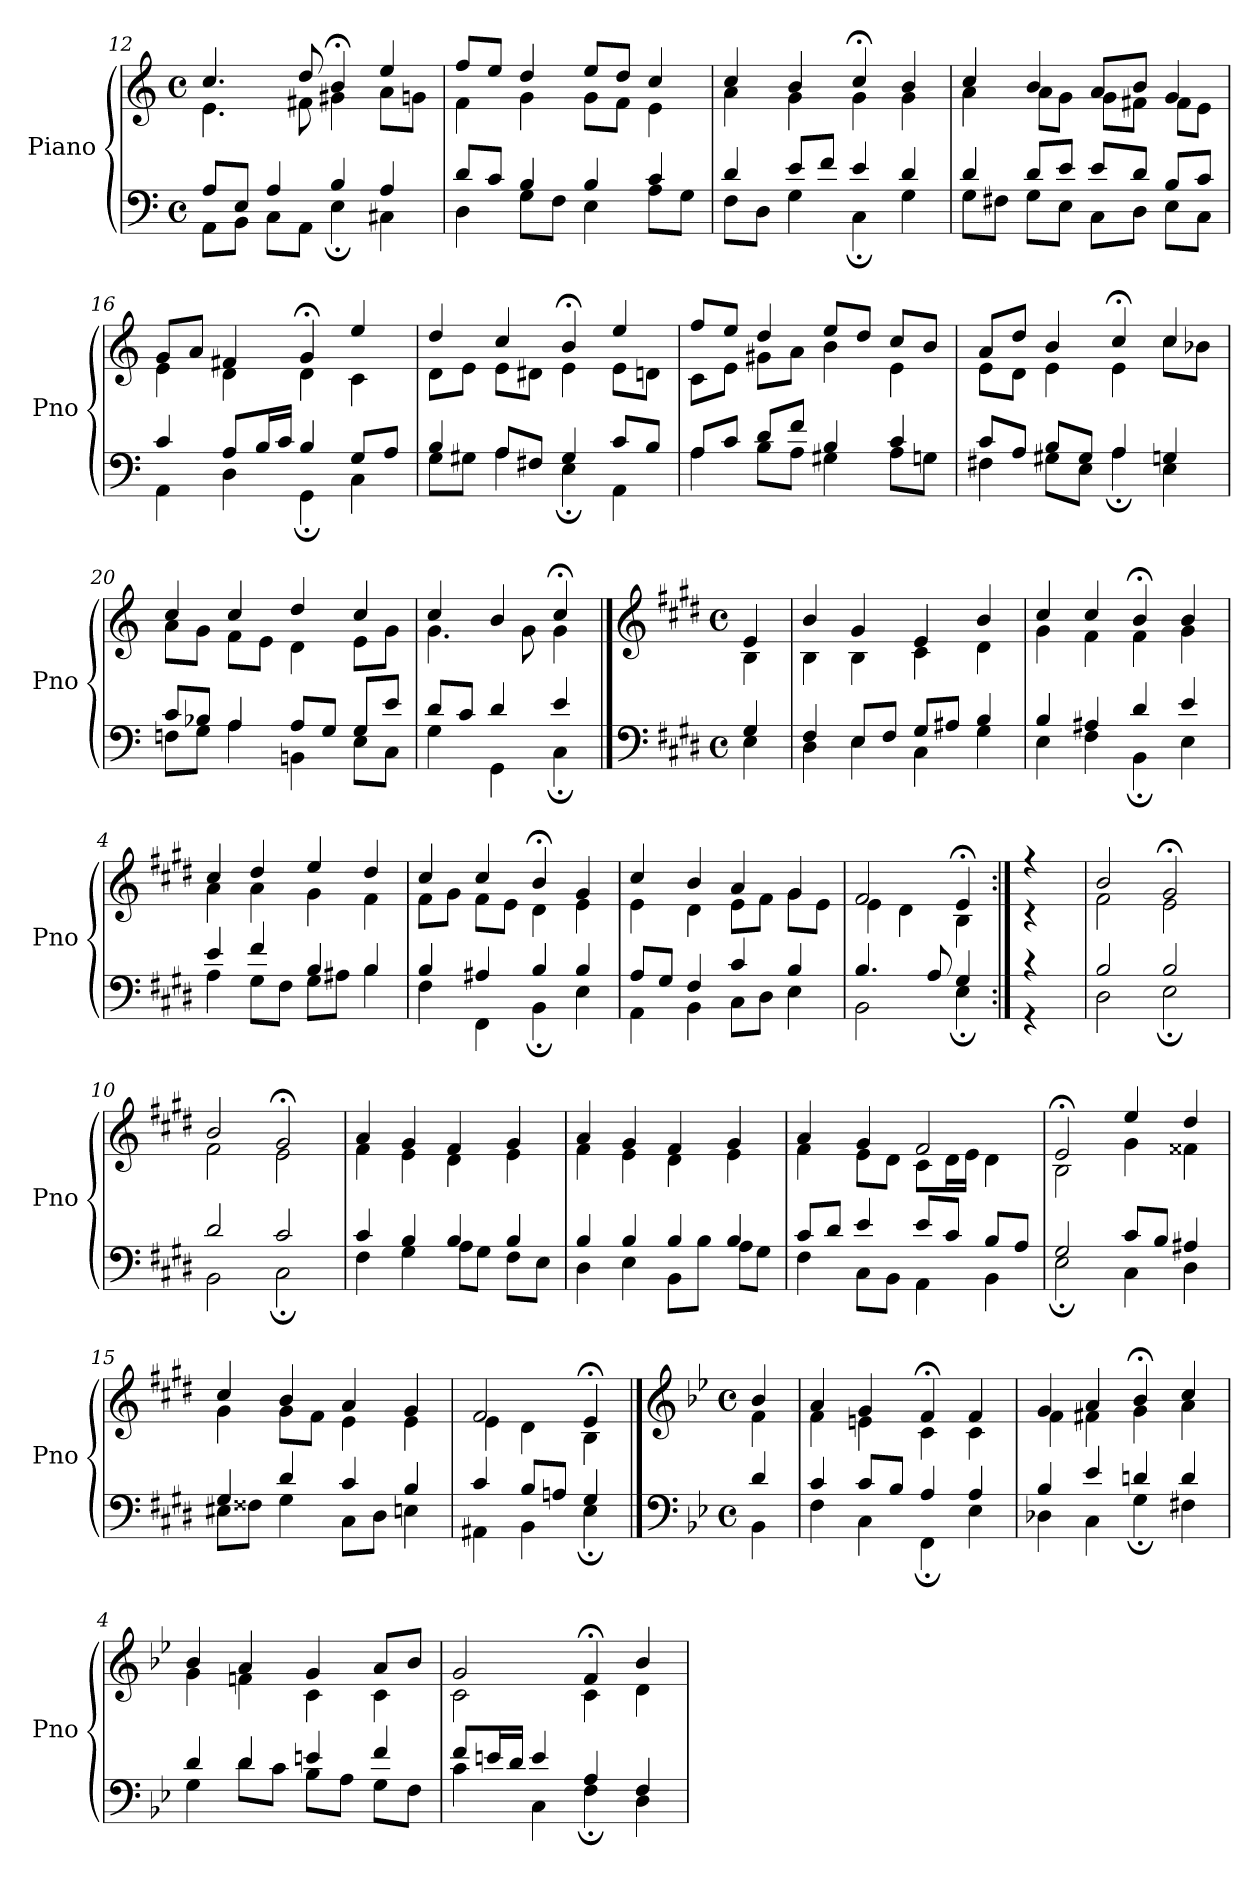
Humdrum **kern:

**kern	**kern
*part1	*part1
*staff2	*staff1
*I"Piano	*
*I'Pno	*
*clefF4	*clefG2
*k[]	*k[]
*M4/4	*M4/4
*met(c)	*met(c)
=12	=12
*^	*^
8A/L	8AA\L	4.cc/	4.e\
8E/J	8BB\J	.	.
4A/	8C\L	.	.
.	8AA\J	8dd/	8f#X\
4B/	4E;\	4b;</	4g#X\
4A/	4C#X\	4ee/	8a\L
.	.	.	8gn\J
=13	=13	=13	=13
8d/L	4D\	8ff/L	4f\
8c/J	.	8ee/J	.
4B/	8G\L	4dd/	4g\
.	8F\J	.	.
4B/	4E\	8ee/L	8g\L
.	.	8dd/J	8f\J
4c/	8A\L	4cc/	4e\
.	8G\J	.	.
=14	=14	=14	=14
4d/	8F\L	4cc/	4a\
.	8D\J	.	.
8e/L	4G\	4b/	4g\
8f/J	.	.	.
4e/	4C;\	4cc;</	4g\
4d/	4G\	4b/	4g\
=15	=15	=15	=15
4d/	8G\L	4cc/	4a\
.	8F#X\J	.	.
8d/L	8G\L	4b/	8a\L
8e/J	8E\J	.	8g\J
8e/L	8C\L	8a/L	8g\L
8d/J	8D\J	8b/J	8f#X\J
8B/L	8E\L	4g/	8f#\L
8c/J	8C\J	.	8e\J
=16	=16	=16	=16
4c/	4AA\	8g/L	4e\
.	.	8a/J	.
8A/L	4D\	4f#X/	4d\
16B/L	.	.	.
16c/JJ	.	.	.
4B/	4GG;\	4g;</	4d\
8G/L	4C\	4ee/	4c\
8A/J	.	.	.
=17	=17	=17	=17
4B/	8G\L	4dd/	8d\L
.	8G#X\J	.	8e\J
8A/L	4A\	4cc/	8e\L
8F#X/J	.	.	8d#X\J
4G#/	4E;\	4b;</	4e\
8c/L	4AA\	4ee/	8e\L
8B/J	.	.	8dn\J
=18	=18	=18	=18
8A/L	4A\	8ff/L	8c\L
8c/J	.	8ee/J	8e\J
8d/L	8B\L	4dd/	8g#X\L
8f/J	8A\J	.	8a\J
4B/	4G#X\	8ee/L	4b\
.	.	8dd/J	.
4c/	8A\L	8cc/L	4e\
.	8Gn\J	8b/J	.
=19	=19	=19	=19
8c/L	4F#X\	8a/L	8e\L
8A/J	.	8dd/J	8d\J
8B/L	8G#X\L	4b/	4e\
8G#/J	8E\J	.	.
4A/	4A;\	4cc;</	4e\
4Gn/	4E\	4cc/	8cc\L
.	.	.	8b-X\J
=20	=20	=20	=20
8c/L	8Fn\L	4cc/	8a\L
8B-X/J	8G\J	.	8g\J
4A/	4A\	4cc/	8f\L
.	.	.	8e\J
8A/L	4BBn\	4dd/	4d\
8G/J	.	.	.
8G/L	8E\L	4cc/	8e\L
8e/J	8C\J	.	8g\J
=21	=21	=21	=21
8d/L	4G\	4cc/	4.g\
8c/J	.	.	.
4d/	4GG\	4b/	.
.	.	.	8g\
4e/	4C;\	4cc;</	4g\
==1	==1	==1	==1
*clefF4	*	*clefG2	*
*k[f#c#g#d#]	*	*k[f#c#g#d#]	*
*M4/4	*	*M4/4	*
*met(c)	*	*met(c)	*
4G#/	4E\	4e/	4B\
=2	=2	=2	=2
4F#/	4D#\	4b/	4B\
8E/L	4E\	4g#/	4B\
8F#/J	.	.	.
8G#/L	4C#\	4e/	4c#\
8A#X/J	.	.	.
4B/	4G#\	4b/	4d#\
=3	=3	=3	=3
4B/	4E\	4cc#/	4g#\
4A#X/	4F#\	4cc#/	4f#\
4d#/	4BB;\	4b;</	4f#\
4e/	4E\	4b/	4g#\
=4	=4	=4	=4
4e/	4A\	4cc#/	4a\
4f#/	8G#\L	4dd#/	4a\
.	8F#\J	.	.
4B/	8G#\L	4ee/	4g#\
.	8A#X\J	.	.
4B/	4B\	4dd#/	4f#\
=5	=5	=5	=5
4B/	4F#\	4cc#/	8f#\L
.	.	.	8g#\J
4A#X/	4FF#\	4cc#/	8f#\L
.	.	.	8e\J
4B/	4BB;\	4b;</	4d#\
4B/	4E\	4g#/	4e\
=6	=6	=6	=6
8A/L	4AA\	4cc#/	4e\
8G#/J	.	.	.
4F#/	4BB\	4b/	4d#\
4c#/	8C#\L	4a/	8e\L
.	8D#\J	.	8f#\J
4B/	4E\	4g#/	8g#\L
.	.	.	8e\J
=7	=7	=7	=7
4.B/	2BB\	2f#/	4e\
.	.	.	4d#\
8A/	.	.	.
4G#/	4E;\	4e;</	4B\
=8:|!	=8:|!	=8:|!	=8:|!
4r	4r	4r	4r
=9	=9	=9	=9
2B/	2D#\	2b/	2f#\
2B/	2E;\	2g#;</	2e\
=10	=10	=10	=10
2d#/	2BB\	2b/	2f#\
2c#/	2C#;\	2g#;</	2e\
=11	=11	=11	=11
4c#/	4F#\	4a/	4f#\
4B/	4G#\	4g#/	4e\
4B/	8A\L	4f#/	4d#\
.	8G#\J	.	.
4B/	8F#\L	4g#/	4e\
.	8E\J	.	.
=12	=12	=12	=12
4B/	4D#\	4a/	4f#\
4B/	4E\	4g#/	4e\
4B/	8BB\L	4f#/	4d#\
.	8B\J	.	.
4B/	8A\L	4g#/	4e\
.	8G#\J	.	.
=13	=13	=13	=13
8c#/L	4F#\	4a/	4f#\
8d#/J	.	.	.
4e/	8C#\L	4g#/	8e\L
.	8BB\J	.	8d#\J
8e/L	4AA\	2f#/	8c#\L
8c#/J	.	.	16d#\L
.	.	.	16e\JJ
8B/L	4BB\	.	4d#\
8A/J	.	.	.
=14	=14	=14	=14
2G#/	2E;\	2e;</	2B\
8c#/L	4C#\	4ee/	4g#\
8B/J	.	.	.
4A#X/	4D#\	4dd#/	4f##X\
=15	=15	=15	=15
4G#/	8E#X\L	4cc#/	4g#\
.	8F##X\J	.	.
4d#/	4G#\	4b/	8g#\L
.	.	.	8f#\J
4c#/	8C#\L	4a/	4e\
.	8D#\J	.	.
4B/	4En\	4g#/	4e\
=16	=16	=16	=16
4c#/	4AA#X\	2f#/	4e\
8B/L	4BB\	.	4d#\
8An/J	.	.	.
4G#/	4E;\	4e;</	4B\
==1	==1	==1	==1
*clefF4	*	*clefG2	*
*k[b-e-]	*	*k[b-e-]	*
*M4/4	*	*M4/4	*
*met(c)	*	*met(c)	*
4d/	4BB-\	4b-/	4f\
=2	=2	=2	=2
4c/	4F\	4a/	4f\
8c/L	4C\	4g/	4en\
8B-/J	.	.	.
4A/	4FF;\	4f;</	4c\
4A/	4E-\	4f/	4c\
=3	=3	=3	=3
4B-/	4D-X\	4g/	4f\
4e-/	4C\	4a/	4f#X\
4dn/	4G;\	4b-;</	4g\
4d/	4F#X\	4cc/	4a\
=4	=4	=4	=4
4d/	4G\	4b-/	4g\
4d/	8d\L	4a/	4fn\
.	8c\J	.	.
4en/	8B-\L	4g/	4c\
.	8A\J	.	.
4f/	8G\L	8a/L	4c\
.	8F\J	8b-/J	.
=5	=5	=5	=5
8f/L	4c\	2g/	2c\
16en/L	.	.	.
16d/JJ	.	.	.
4e/	4C\	.	.
4A/	4F;\	4f;</	4c\
4F/	4D\	4b-/	4d\
*v	*v	*	*
*	*v	*v
=	=
*-	*-
